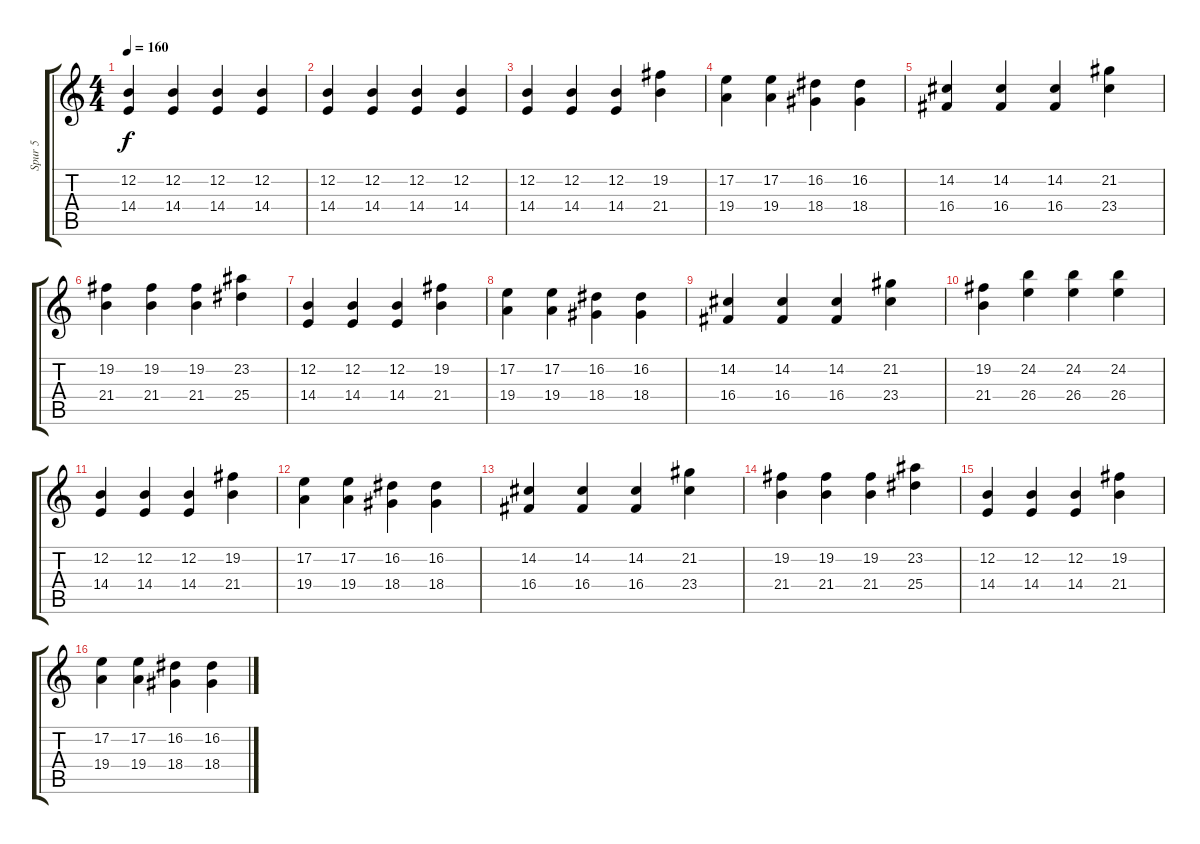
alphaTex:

\track ("Spur 5" "Spur 5") {instrument acousticgrandpiano}
\staff {score tabs}
\tuning (E4 B3 G3 D3 A2 E2) {hide}
\ts (4 4)
\tempo 160
\clef g2
\ks c
(12.2 14.4).4{dy f} (12.2 14.4).4 (12.2 14.4).4 (12.2 14.4).4 |
(12.2 14.4).4 (12.2 14.4).4 (12.2 14.4).4 (12.2 14.4).4 |
(12.2 14.4).4 (12.2 14.4).4 (12.2 14.4).4 (19.2 21.4).4 |
(17.2 19.4).4 (17.2 19.4).4 (16.2 18.4).4 (16.2 18.4).4 |
(14.2 16.4).4 (14.2 16.4).4 (14.2 16.4).4 (21.2 23.4).4 |
(19.2 21.4).4 (19.2 21.4).4 (19.2 21.4).4 (23.2 25.4).4 |
(12.2 14.4).4 (12.2 14.4).4 (12.2 14.4).4 (19.2 21.4).4 |
(17.2 19.4).4 (17.2 19.4).4 (16.2 18.4).4 (16.2 18.4).4 |
(14.2 16.4).4 (14.2 16.4).4 (14.2 16.4).4 (21.2 23.4).4 |
(19.2 21.4).4 (24.2 26.4).4 (24.2 26.4).4 (24.2 26.4).4 |
(12.2 14.4).4 (12.2 14.4).4 (12.2 14.4).4 (19.2 21.4).4 |
(17.2 19.4).4 (17.2 19.4).4 (16.2 18.4).4 (16.2 18.4).4 |
(14.2 16.4).4 (14.2 16.4).4 (14.2 16.4).4 (21.2 23.4).4 |
(19.2 21.4).4 (19.2 21.4).4 (19.2 21.4).4 (23.2 25.4).4 |
(12.2 14.4).4 (12.2 14.4).4 (12.2 14.4).4 (19.2 21.4).4 |
(17.2 19.4).4 (17.2 19.4).4 (16.2 18.4).4 (16.2 18.4).4
